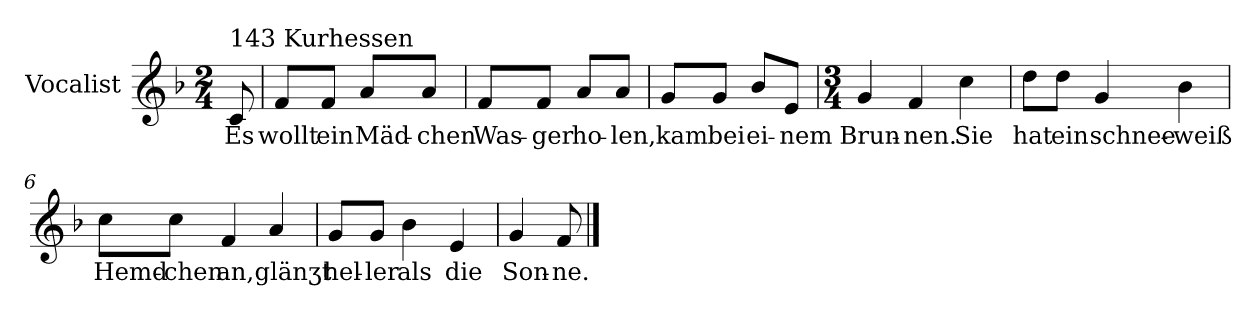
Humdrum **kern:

**kern	**text
*part1	*part1
*staff1	*staff1
*I"Vocalist	*
*k[b-]	*
*F:	*
*M2/4	*
=	=
!LO:TX:a:t=143 Kurhessen	!
8c	Es
=1	=1
8fL	wollt
8fJ	ein
8aL	Mäd-
8aJ	-chen
=2	=2
8fL	Was-
8fJ	-ger
8aL	ho-
8aJ	-len,
=3	=3
8gL	kam
8gJ	bei
8b-L	ei-
8eJ	-nem
=4	=4
*M3/4	*
4g	Brun-
4f	-nen.
4cc	Sie
=6	=6
8ddL	hat
8ddJ	ein
4g	schnee-
4b-	-weiß
=6	=6
8ccL	Hemd-
8ccJ	-chen
4f	an,
4a	glänʒt
=7	=7
8gL	hel-
8gJ	-ler
4b-	als
4e	die
=8	=8
4g	Son-
8f	-ne.
==	==
*-	*-
